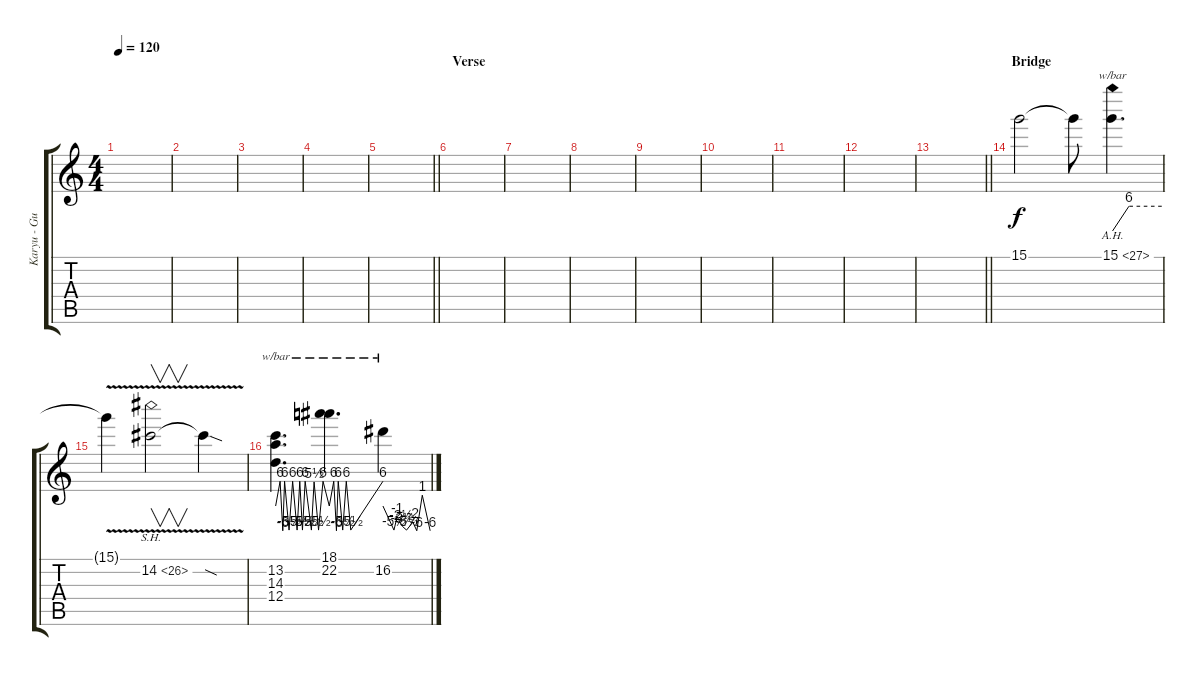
\track ("Karyu - Guitar 3" "Karyu - Gu") {instrument distortionguitar}
\staff {score tabs}
\tuning (E4 B3 G3 D3 A2 E2) {hide}
\ts (4 4)
\tempo 120
\clef g2
\ks c
|
|
|
|
\barLineRight lightlight
|
\section ("" "Verse")
|
|
|
|
|
|
|
\barLineRight lightlight
|
\section ("" "Bridge")
15.1.2 15.1{t}.8 15.1{ah 12}.4{d tbe (custom default 0 0 20 24 60 24)} |
15.1{v t}.4 14.2{sh 12 v}.2{v} 14.2{sod t}.4 |
(13.2 14.3 12.4).4{d tbe (custom default 0 0 5 24 8 -24 10 24 15 -22 19 24 24 -22 27 24 30 -22 33 24 40 -22 43 22 48 -22 53 24 60 0)} (18.1 22.2).4{d tbe (custom default 0 0 5 24 8 -24 10 24 15 -22 19 24 24 -22 60 24)} 16.2.4{tbe (custom default 0 0 14 -22 18 -4 23 -10 25 -14 30 -22 38 -8 43 -24 50 4 60 -24)}
